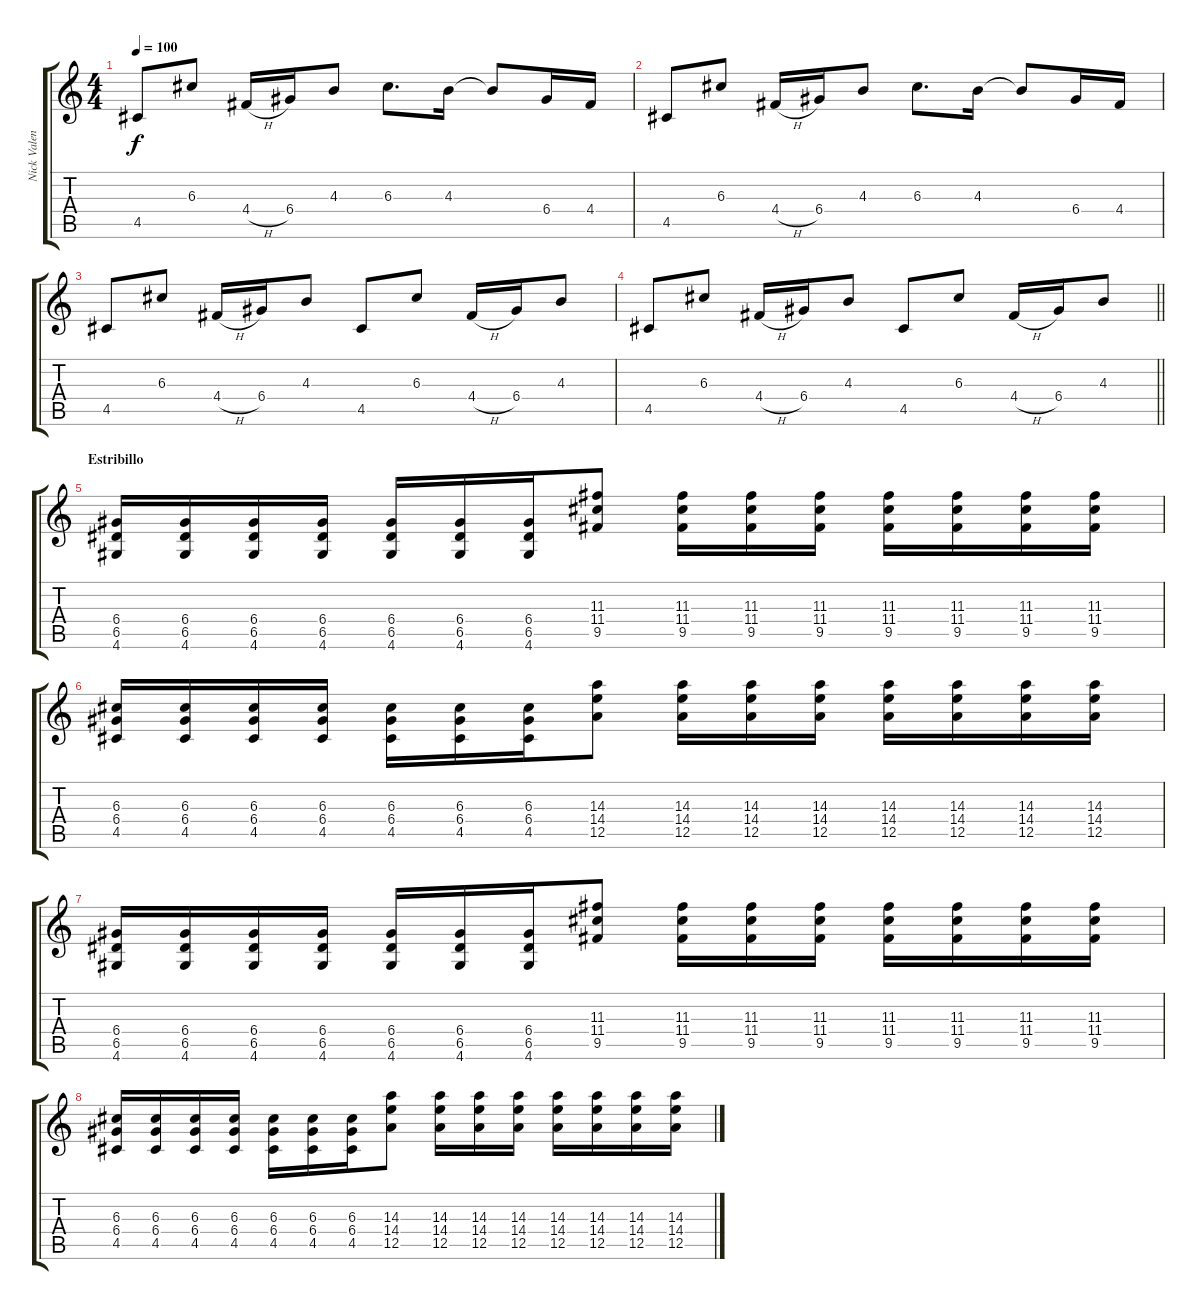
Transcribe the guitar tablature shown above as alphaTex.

\track ("Nick Valensi" "Nick Valen") {instrument distortionguitar}
\staff {score tabs}
\tuning (E4 B3 G3 D3 A2 E2) {hide}
\ts (4 4)
\tempo 100
\clef g2
\ks c
4.5.8{dy f} 6.3.8 4.4{h}.16 6.4.16 4.3.8 6.3.8{d} 4.3.16 4.3{t}.8 6.4.16 4.4.16 |
4.5.8 6.3.8 4.4{h}.16 6.4.16 4.3.8 6.3.8{d} 4.3.16 4.3{t}.8 6.4.16 4.4.16 |
4.5.8 6.3.8 4.4{h}.16 6.4.16 4.3.8 4.5.8 6.3.8 4.4{h}.16 6.4.16 4.3.8 |
\barLineRight lightlight
4.5.8 6.3.8 4.4{h}.16 6.4.16 4.3.8 4.5.8 6.3.8 4.4{h}.16 6.4.16 4.3.8 |
\section ("" "Estribillo")
(6.4 6.5 4.6).16 (6.4 6.5 4.6).16 (6.4 6.5 4.6).16 (6.4 6.5 4.6).16 (6.4 6.5 4.6).16 (6.4 6.5 4.6).16 (6.4 6.5 4.6).16 (11.3 11.4 9.5).8 (11.3 11.4 9.5).16 (11.3 11.4 9.5).16 (11.3 11.4 9.5).16 (11.3 11.4 9.5).16 (11.3 11.4 9.5).16 (11.3 11.4 9.5).16 (11.3 11.4 9.5).16 |
(6.3 6.4 4.5).16 (6.3 6.4 4.5).16 (6.3 6.4 4.5).16 (6.3 6.4 4.5).16 (6.3 6.4 4.5).16 (6.3 6.4 4.5).16 (6.3 6.4 4.5).16 (14.3 14.4 12.5).8 (14.3 14.4 12.5).16 (14.3 14.4 12.5).16 (14.3 14.4 12.5).16 (14.3 14.4 12.5).16 (14.3 14.4 12.5).16 (14.3 14.4 12.5).16 (14.3 14.4 12.5).16 |
(6.4 6.5 4.6).16 (6.4 6.5 4.6).16 (6.4 6.5 4.6).16 (6.4 6.5 4.6).16 (6.4 6.5 4.6).16 (6.4 6.5 4.6).16 (6.4 6.5 4.6).16 (11.3 11.4 9.5).8 (11.3 11.4 9.5).16 (11.3 11.4 9.5).16 (11.3 11.4 9.5).16 (11.3 11.4 9.5).16 (11.3 11.4 9.5).16 (11.3 11.4 9.5).16 (11.3 11.4 9.5).16 |
(6.3 6.4 4.5).16 (6.3 6.4 4.5).16 (6.3 6.4 4.5).16 (6.3 6.4 4.5).16 (6.3 6.4 4.5).16 (6.3 6.4 4.5).16 (6.3 6.4 4.5).16 (14.3 14.4 12.5).8 (14.3 14.4 12.5).16 (14.3 14.4 12.5).16 (14.3 14.4 12.5).16 (14.3 14.4 12.5).16 (14.3 14.4 12.5).16 (14.3 14.4 12.5).16 (14.3 14.4 12.5).16
